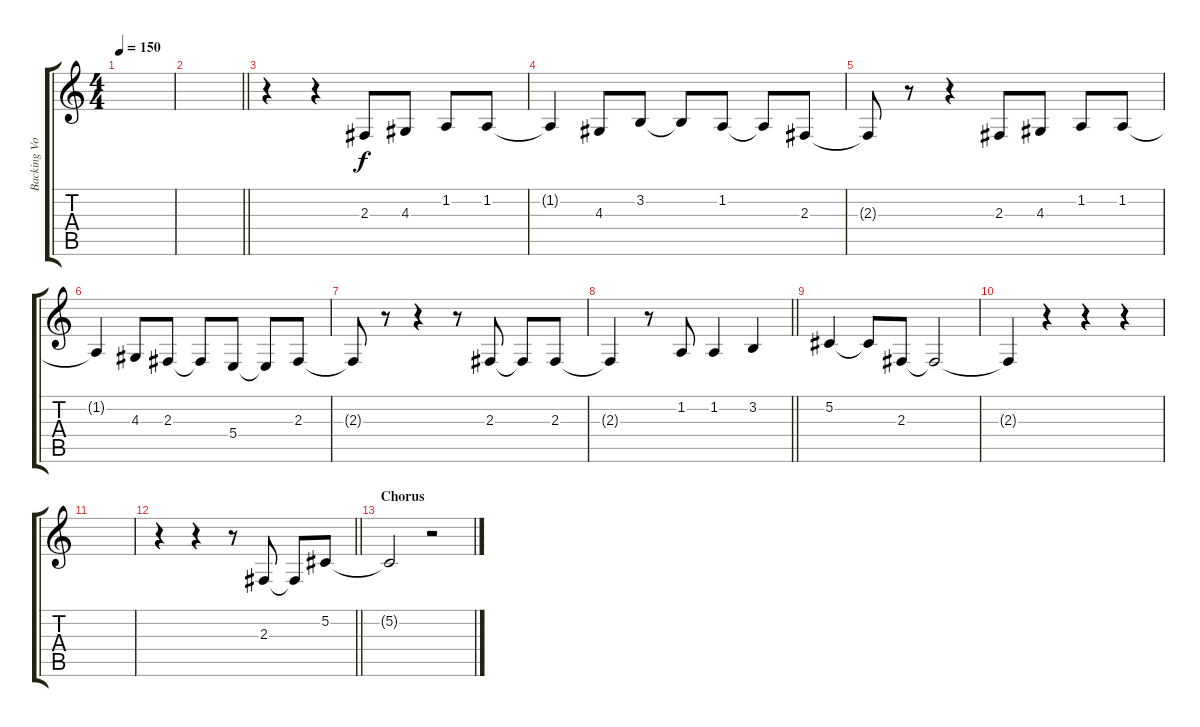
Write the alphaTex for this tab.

\track ("Backing Vocals" "Backing Vo") {instrument lead6voice}
\staff {score tabs}
\tuning (Db4 Ab3 E3 B2 Gb2 B1) {hide}
\ts (4 4)
\tempo 150
\clef g2
\ks c
|
\barLineRight lightlight
|
\section ("" "")
r.4 r.4 2.3.8 4.3.8 1.2.8 1.2.8 |
1.2{t}.4 4.3.8 3.2.8 3.2{t}.8 1.2.8 1.2{t}.8 2.3.8 |
2.3{t}.8 r.8 r.4 2.3.8 4.3.8 1.2.8 1.2.8 |
1.2{t}.4 4.3.8 2.3.8 2.3{t}.8 5.4.8 5.4{t}.8 2.3.8 |
2.3{t}.8 r.8 r.4 r.8 2.3.8 2.3{t}.8 2.3.8 |
\barLineRight lightlight
2.3{t}.4 r.8 1.2.8 1.2.4 3.2.4 |
5.2.4 5.2{t}.8 2.3.8 2.3{t}.2 |
2.3{t}.4 r.4 r.4 r.4 |
|
\barLineRight lightlight
r.4 r.4 r.8 2.3.8 2.3{t}.8 5.2.8 |
\section ("" "Chorus")
5.2{t}.2 r.2
